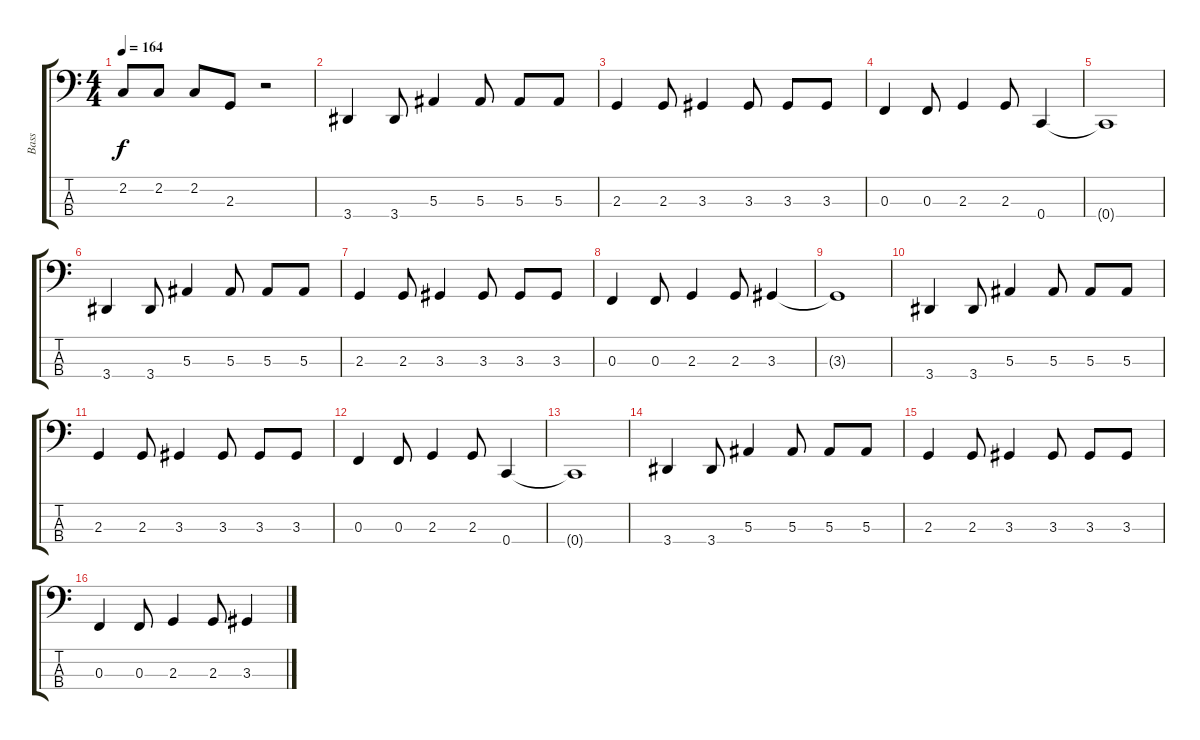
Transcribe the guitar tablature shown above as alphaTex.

\track ("Bass" "Bass") {instrument slapbass1}
\staff {score tabs}
\tuning (Eb2 Bb1 F1 C1) {hide}
\ts (4 4)
\tempo 164
\clef f4
\ks c
2.2.8{dy f} 2.2.8 2.2.8 2.3.8 r.2 |
3.4.4 3.4.8 5.3.4 5.3.8 5.3.8 5.3.8 |
2.3.4 2.3.8 3.3.4 3.3.8 3.3.8 3.3.8 |
0.3.4 0.3.8 2.3.4 2.3.8 0.4.4 |
0.4{t}.1 |
3.4.4 3.4.8 5.3.4 5.3.8 5.3.8 5.3.8 |
2.3.4 2.3.8 3.3.4 3.3.8 3.3.8 3.3.8 |
0.3.4 0.3.8 2.3.4 2.3.8 3.3.4 |
3.3{t}.1 |
3.4.4 3.4.8 5.3.4 5.3.8 5.3.8 5.3.8 |
2.3.4 2.3.8 3.3.4 3.3.8 3.3.8 3.3.8 |
0.3.4 0.3.8 2.3.4 2.3.8 0.4.4 |
0.4{t}.1 |
3.4.4 3.4.8 5.3.4 5.3.8 5.3.8 5.3.8 |
2.3.4 2.3.8 3.3.4 3.3.8 3.3.8 3.3.8 |
0.3.4 0.3.8 2.3.4 2.3.8 3.3.4
